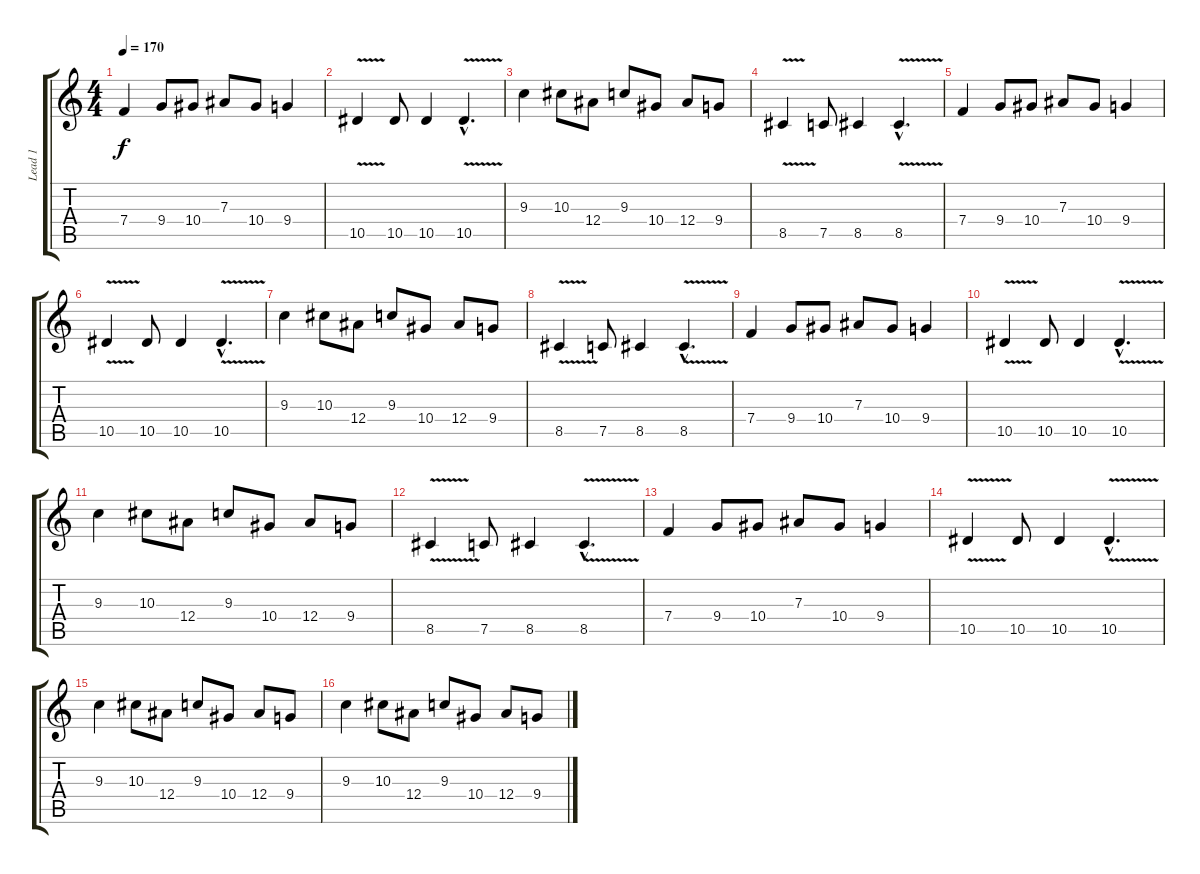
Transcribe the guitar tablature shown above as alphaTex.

\track ("Lead 1" "Lead 1") {instrument distortionguitar}
\staff {score tabs}
\tuning (C4 G3 Eb3 Bb2 F2 C2) {hide}
\ts (4 4)
\tempo 170
\clef g2
\ks c
7.4.4{dy f} 9.4.8 10.4.8 7.3.8 10.4.8 9.4.4 |
10.5{v}.4 10.5.8 10.5.4 10.5{v hac}.4{d} |
9.3.4 10.3.8 12.4.8 9.3.8 10.4.8 12.4.8 9.4.8 |
8.5{v}.4 7.5.8 8.5.4 8.5{v hac}.4{d} |
7.4.4 9.4.8 10.4.8 7.3.8 10.4.8 9.4.4 |
10.5{v}.4 10.5.8 10.5.4 10.5{v hac}.4{d} |
9.3.4 10.3.8 12.4.8 9.3.8 10.4.8 12.4.8 9.4.8 |
8.5{v}.4{volume 13} 7.5.8 8.5.4 8.5{v hac}.4{d} |
7.4.4 9.4.8 10.4.8 7.3.8 10.4.8 9.4.4 |
10.5{v}.4 10.5.8 10.5.4 10.5{v hac}.4{d} |
9.3.4 10.3.8 12.4.8 9.3.8 10.4.8 12.4.8 9.4.8 |
8.5{v}.4 7.5.8 8.5.4 8.5{v hac}.4{d} |
7.4.4 9.4.8 10.4.8 7.3.8 10.4.8 9.4.4 |
10.5{v}.4 10.5.8 10.5.4 10.5{v hac}.4{d} |
9.3.4 10.3.8 12.4.8 9.3.8 10.4.8 12.4.8 9.4.8 |
9.3.4 10.3.8 12.4.8 9.3.8 10.4.8 12.4.8 9.4.8
